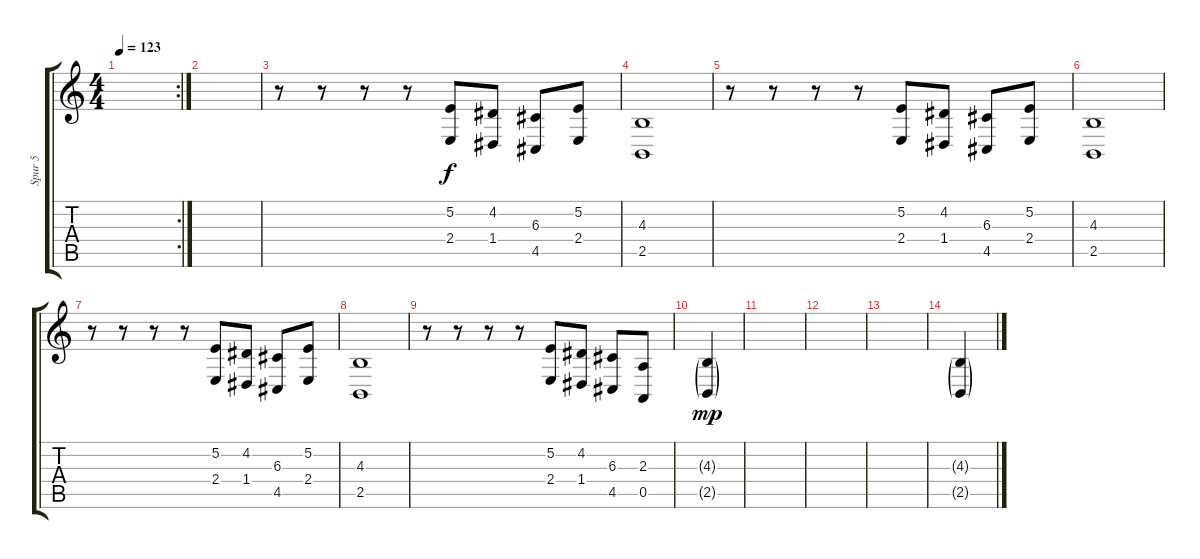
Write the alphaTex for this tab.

\track ("Spur 5" "Spur 5") {instrument brightacousticpiano}
\staff {score tabs}
\tuning (E4 B3 G3 D3 A2 E2) {hide}
\rc 2
\ts (4 4)
\tempo 123
\clef g2
\ks c
|
\section ("" "")
|
r.8 r.8 r.8 r.8 (5.2 2.4).8{dy f} (4.2 1.4).8 (6.3 4.5).8 (5.2 2.4).8 |
(4.3 2.5).1 |
r.8 r.8 r.8 r.8 (5.2 2.4).8 (4.2 1.4).8 (6.3 4.5).8 (5.2 2.4).8 |
(4.3 2.5).1 |
r.8 r.8 r.8 r.8 (5.2 2.4).8 (4.2 1.4).8 (6.3 4.5).8 (5.2 2.4).8 |
(4.3 2.5).1 |
r.8 r.8 r.8 r.8 (5.2 2.4).8 (4.2 1.4).8 (6.3 4.5).8 (2.3 0.5).8 |
\section ("" "")
(4.3{g} 2.5{g}).4{dy mp} |
|
|
|
(4.3{g} 2.5{g}).4
